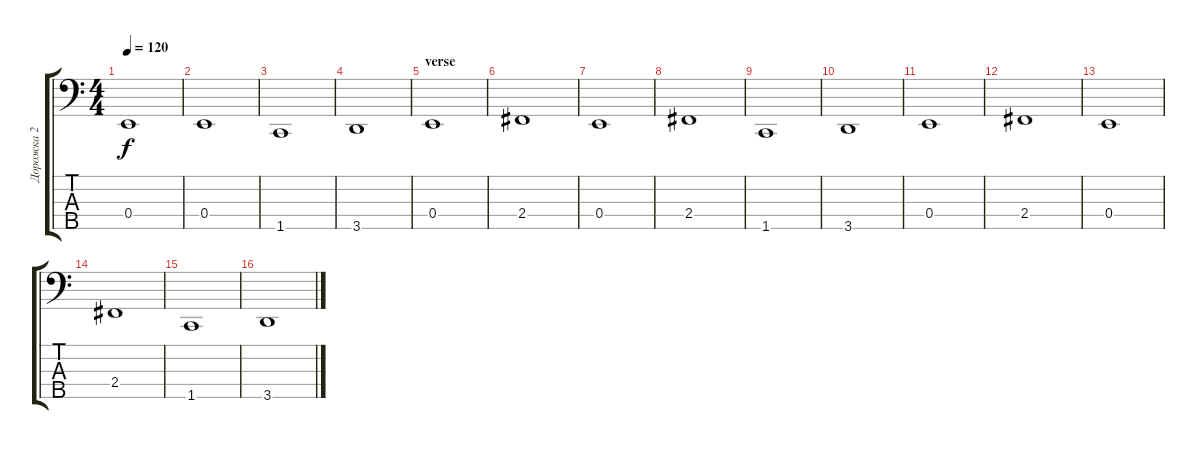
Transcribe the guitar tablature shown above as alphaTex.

\track ("Дорожка 2" "Дорожка 2") {instrument electricbassfinger}
\staff {score tabs}
\tuning (G2 D2 A1 E1 B0) {hide}
\ts (4 4)
\tempo 120
\clef f4
\ks c
0.4.1{dy f} |
0.4.1 |
1.5.1 |
3.5.1 |
\section ("" "verse")
0.4.1 |
2.4.1 |
0.4.1 |
2.4.1 |
1.5.1 |
3.5.1 |
0.4.1 |
2.4.1 |
0.4.1 |
2.4.1 |
1.5.1 |
3.5.1
